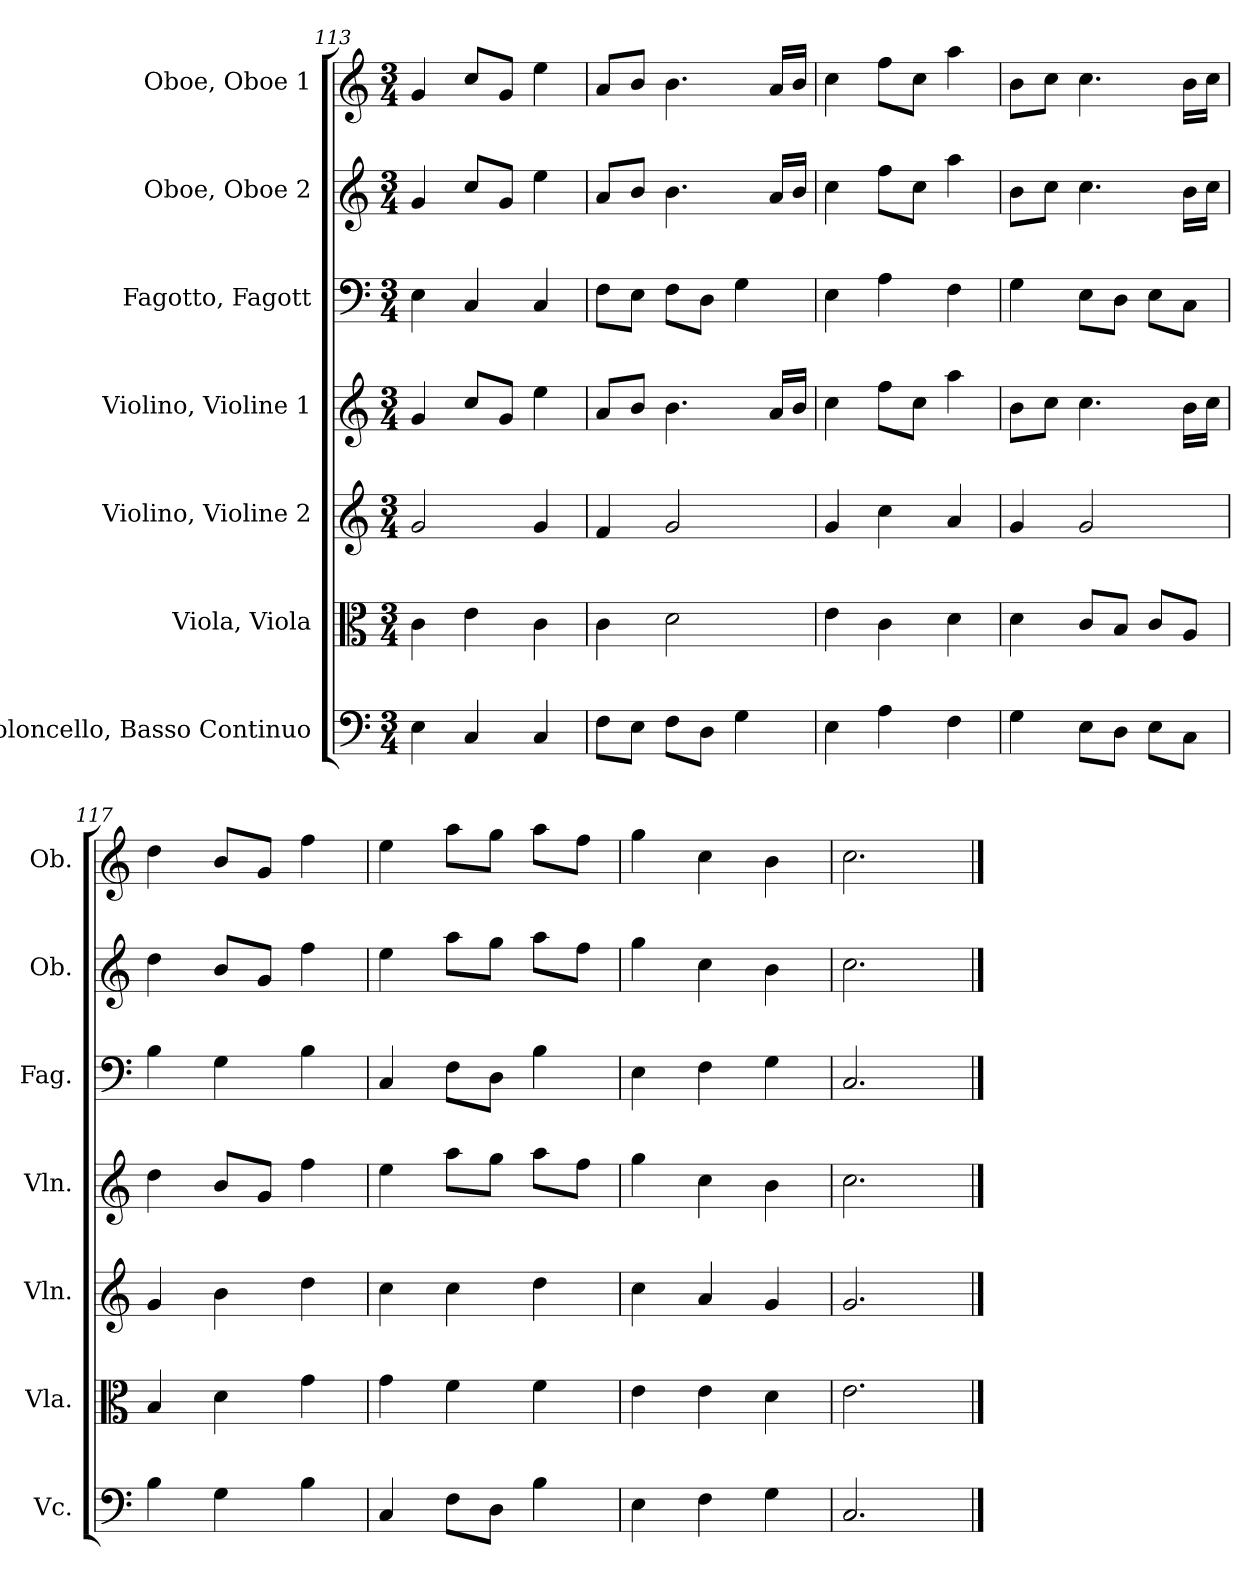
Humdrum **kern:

**kern	**kern	**kern	**kern	**kern	**kern	**kern
*part7	*part6	*part5	*part4	*part3	*part2	*part1
*staff7	*staff6	*staff5	*staff4	*staff3	*staff2	*staff1
*I"Violoncello, Basso Continuo	*I"Viola, Viola	*I"Violino, Violine 2	*I"Violino, Violine 1	*I"Fagotto, Fagott	*I"Oboe, Oboe 2	*I"Oboe, Oboe 1
*I'Vc.	*I'Vla.	*I'Vln.	*I'Vln.	*I'Fag.	*I'Ob.	*I'Ob.
*clefF4	*clefC3	*clefG2	*clefG2	*clefF4	*clefG2	*clefG2
*k[]	*k[]	*k[]	*k[]	*k[]	*k[]	*k[]
*M3/4	*M3/4	*M3/4	*M3/4	*M3/4	*M3/4	*M3/4
=113	=113	=113	=113	=113	=113	=113
4E\	4c\	2g/	4g/	4E\	4g/	4g/
4C/	4e\	.	8cc/L	4C/	8cc/L	8cc/L
.	.	.	8g/J	.	8g/J	8g/J
4C/	4c\	4g/	4ee\	4C/	4ee\	4ee\
=114	=114	=114	=114	=114	=114	=114
8F\L	4c\	4f/	8a/L	8F\L	8a/L	8a/L
8E\J	.	.	8b/J	8E\J	8b/J	8b/J
8F\L	2d\	2g/	4.b\	8F\L	4.b\	4.b\
8D\J	.	.	.	8D\J	.	.
4G\	.	.	.	4G\	.	.
.	.	.	16a/LL	.	16a/LL	16a/LL
.	.	.	16b/JJ	.	16b/JJ	16b/JJ
=115	=115	=115	=115	=115	=115	=115
4E\	4e\	4g/	4cc\	4E\	4cc\	4cc\
4A\	4c\	4cc\	8ff\L	4A\	8ff\L	8ff\L
.	.	.	8cc\J	.	8cc\J	8cc\J
4F\	4d\	4a/	4aa\	4F\	4aa\	4aa\
=116	=116	=116	=116	=116	=116	=116
4G\	4d\	4g/	8b\L	4G\	8b\L	8b\L
.	.	.	8cc\J	.	8cc\J	8cc\J
8E\L	8c/L	2g/	4.cc\	8E\L	4.cc\	4.cc\
8D\J	8B/J	.	.	8D\J	.	.
8E\L	8c/L	.	.	8E\L	.	.
8C\J	8A/J	.	16b\LL	8C\J	16b\LL	16b\LL
.	.	.	16cc\JJ	.	16cc\JJ	16cc\JJ
=117	=117	=117	=117	=117	=117	=117
4B\	4B/	4g/	4dd\	4B\	4dd\	4dd\
4G\	4d\	4b\	8b/L	4G\	8b/L	8b/L
.	.	.	8g/J	.	8g/J	8g/J
4B\	4g\	4dd\	4ff\	4B\	4ff\	4ff\
=118	=118	=118	=118	=118	=118	=118
4C/	4g\	4cc\	4ee\	4C/	4ee\	4ee\
8F\L	4f\	4cc\	8aa\L	8F\L	8aa\L	8aa\L
8D\J	.	.	8gg\J	8D\J	8gg\J	8gg\J
4B\	4f\	4dd\	8aa\L	4B\	8aa\L	8aa\L
.	.	.	8ff\J	.	8ff\J	8ff\J
=119	=119	=119	=119	=119	=119	=119
4E\	4e\	4cc\	4gg\	4E\	4gg\	4gg\
4F\	4e\	4a/	4cc\	4F\	4cc\	4cc\
4G\	4d\	4g/	4b\	4G\	4b\	4b\
=120	=120	=120	=120	=120	=120	=120
2.C/	2.e\	2.g/	2.cc\	2.C/	2.cc\	2.cc\
==	==	==	==	==	==	==
*-	*-	*-	*-	*-	*-	*-
